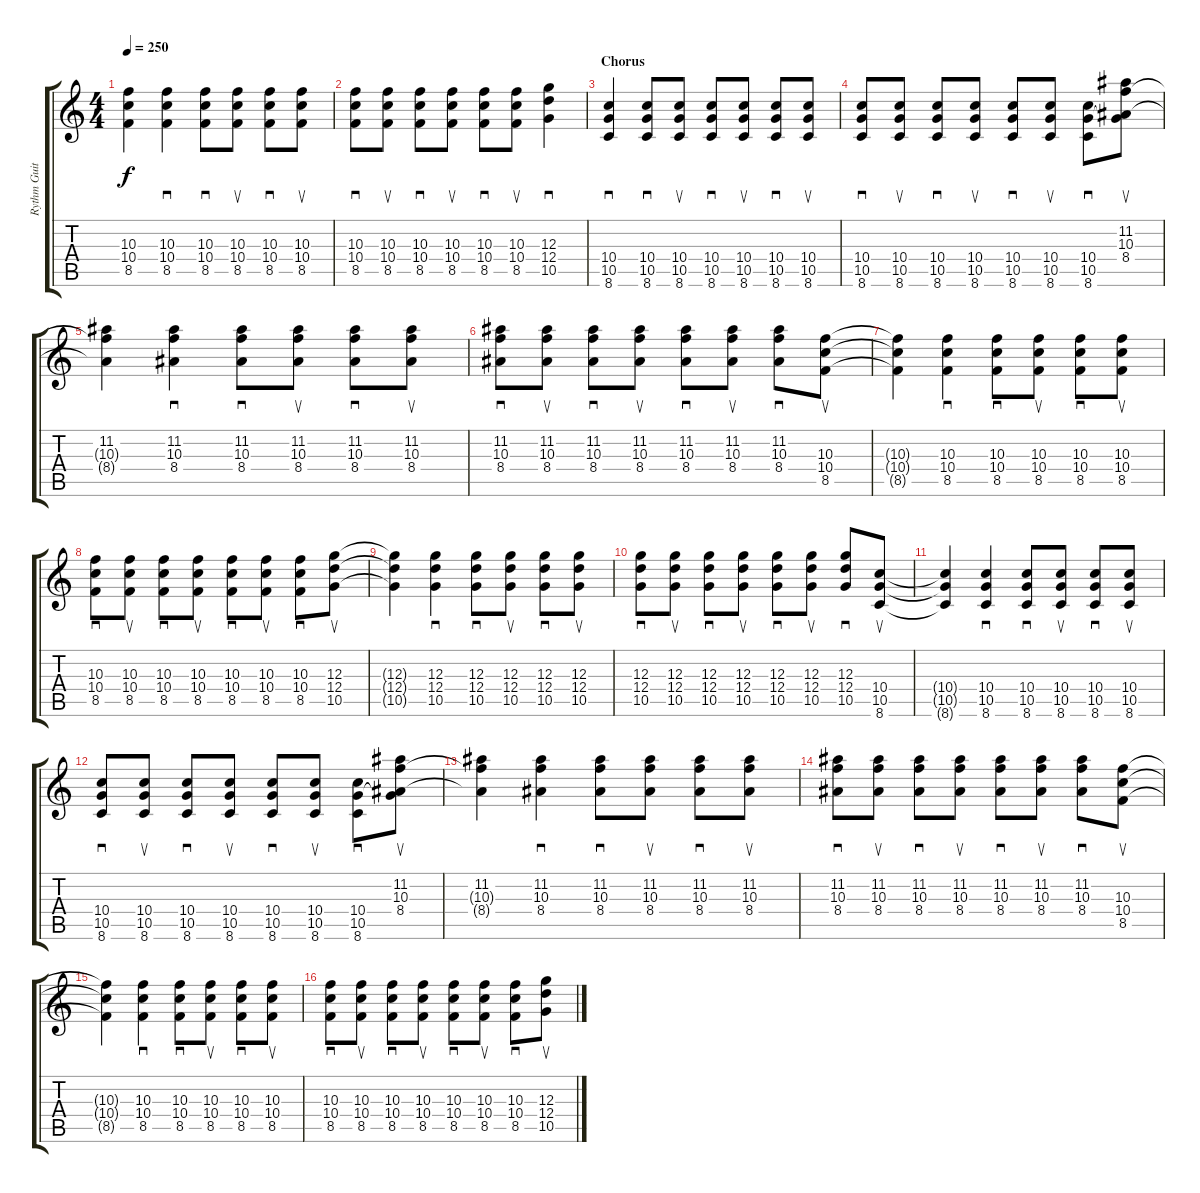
\track ("Rythm Guitar" "Rythm Guit") {instrument distortionguitar}
\staff {score tabs}
\tuning (E4 B3 G3 D3 A2 E2) {hide}
\ts (4 4)
\tempo 250
\clef g2
\ks c
(10.3{t} 10.4{t} 8.5{t}).4{dy f} (10.3 10.4 8.5).4{sd} (10.3 10.4 8.5).8{sd} (10.3 10.4 8.5).8{su} (10.3 10.4 8.5).8{sd} (10.3 10.4 8.5).8{su} |
(10.3 10.4 8.5).8{sd} (10.3 10.4 8.5).8{su} (10.3 10.4 8.5).8{sd} (10.3 10.4 8.5).8{su} (10.3 10.4 8.5).8{sd} (10.3 10.4 8.5).8{su} (12.3 12.4 10.5).4{sd} |
\section ("" "Chorus")
(10.4 10.5 8.6).4{sd} (10.4 10.5 8.6).8{sd} (10.4 10.5 8.6).8{su} (10.4 10.5 8.6).8{sd} (10.4 10.5 8.6).8{su} (10.4 10.5 8.6).8{sd} (10.4 10.5 8.6).8{su} |
(10.4 10.5 8.6).8{sd} (10.4 10.5 8.6).8{su} (10.4 10.5 8.6).8{sd} (10.4 10.5 8.6).8{su} (10.4 10.5 8.6).8{sd} (10.4 10.5 8.6).8{su} (10.4 10.5 8.6).8{sd} (11.2 10.3 8.4 10.5{t}).8{su} |
(11.2 10.3{t} 8.4{t}).4 (11.2 10.3 8.4).4{sd} (11.2 10.3 8.4).8{sd} (11.2 10.3 8.4).8{su} (11.2 10.3 8.4).8{sd} (11.2 10.3 8.4).8{su} |
(11.2 10.3 8.4).8{sd} (11.2 10.3 8.4).8{su} (11.2 10.3 8.4).8{sd} (11.2 10.3 8.4).8{su} (11.2 10.3 8.4).8{sd} (11.2 10.3 8.4).8{su} (11.2 10.3 8.4).8{sd} (10.3 10.4 8.5).8{su} |
(10.3{t} 10.4{t} 8.5{t}).4 (10.3 10.4 8.5).4{sd} (10.3 10.4 8.5).8{sd} (10.3 10.4 8.5).8{su} (10.3 10.4 8.5).8{sd} (10.3 10.4 8.5).8{su} |
(10.3 10.4 8.5).8{sd} (10.3 10.4 8.5).8{su} (10.3 10.4 8.5).8{sd} (10.3 10.4 8.5).8{su} (10.3 10.4 8.5).8{sd} (10.3 10.4 8.5).8{su} (10.3 10.4 8.5).8{sd} (12.3 12.4 10.5).8{su} |
(12.3{t} 12.4{t} 10.5{t}).4 (12.3 12.4 10.5).4{sd} (12.3 12.4 10.5).8{sd} (12.3 12.4 10.5).8{su} (12.3 12.4 10.5).8{sd} (12.3 12.4 10.5).8{su} |
(12.3 12.4 10.5).8{sd} (12.3 12.4 10.5).8{su} (12.3 12.4 10.5).8{sd} (12.3 12.4 10.5).8{su} (12.3 12.4 10.5).8{sd} (12.3 12.4 10.5).8{su} (12.3 12.4 10.5).8{sd} (10.4 10.5 8.6).8{su} |
(10.4{t} 10.5{t} 8.6{t}).4 (10.4 10.5 8.6).4{sd} (10.4 10.5 8.6).8{sd} (10.4 10.5 8.6).8{su} (10.4 10.5 8.6).8{sd} (10.4 10.5 8.6).8{su} |
(10.4 10.5 8.6).8{sd} (10.4 10.5 8.6).8{su} (10.4 10.5 8.6).8{sd} (10.4 10.5 8.6).8{su} (10.4 10.5 8.6).8{sd} (10.4 10.5 8.6).8{su} (10.4 10.5 8.6).8{sd} (11.2 10.3 8.4 10.5{t}).8{su} |
(11.2 10.3{t} 8.4{t}).4 (11.2 10.3 8.4).4{sd} (11.2 10.3 8.4).8{sd} (11.2 10.3 8.4).8{su} (11.2 10.3 8.4).8{sd} (11.2 10.3 8.4).8{su} |
(11.2 10.3 8.4).8{sd} (11.2 10.3 8.4).8{su} (11.2 10.3 8.4).8{sd} (11.2 10.3 8.4).8{su} (11.2 10.3 8.4).8{sd} (11.2 10.3 8.4).8{su} (11.2 10.3 8.4).8{sd} (10.3 10.4 8.5).8{su} |
(10.3{t} 10.4{t} 8.5{t}).4 (10.3 10.4 8.5).4{sd} (10.3 10.4 8.5).8{sd} (10.3 10.4 8.5).8{su} (10.3 10.4 8.5).8{sd} (10.3 10.4 8.5).8{su} |
(10.3 10.4 8.5).8{sd} (10.3 10.4 8.5).8{su} (10.3 10.4 8.5).8{sd} (10.3 10.4 8.5).8{su} (10.3 10.4 8.5).8{sd} (10.3 10.4 8.5).8{su} (10.3 10.4 8.5).8{sd} (12.3 12.4 10.5).8{su}
